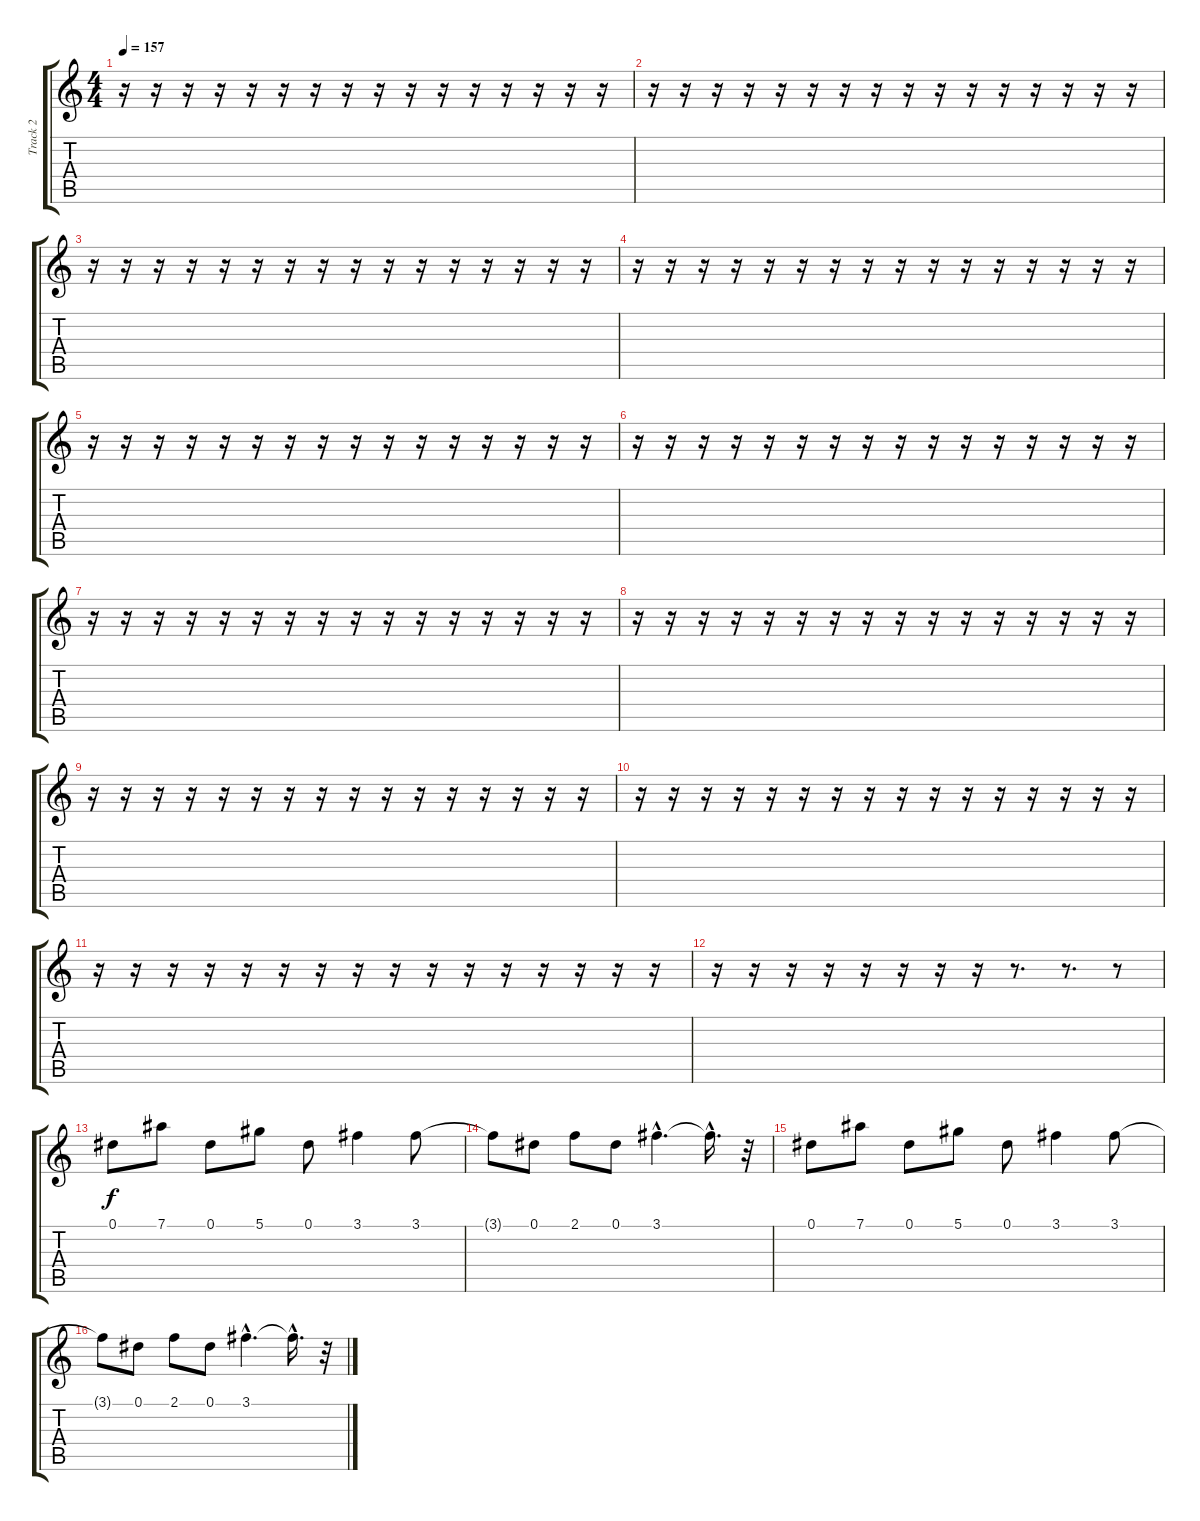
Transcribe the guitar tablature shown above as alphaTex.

\track ("Track 2" "Track 2") {instrument electricbassfinger}
\staff {score tabs}
\tuning (Eb4 Bb3 Gb3 Db3 Ab2 Eb2) {hide}
\ts (4 4)
\tempo 157
\clef g2
\ks c
r.16{dy f} r.16 r.16 r.16 r.16 r.16 r.16 r.16 r.16 r.16 r.16 r.16 r.16 r.16 r.16 r.16 |
r.16 r.16 r.16 r.16 r.16 r.16 r.16 r.16 r.16 r.16 r.16 r.16 r.16 r.16 r.16 r.16 |
r.16 r.16 r.16 r.16 r.16 r.16 r.16 r.16 r.16 r.16 r.16 r.16 r.16 r.16 r.16 r.16 |
r.16 r.16 r.16 r.16 r.16 r.16 r.16 r.16 r.16 r.16 r.16 r.16 r.16 r.16 r.16 r.16 |
r.16 r.16 r.16 r.16 r.16 r.16 r.16 r.16 r.16 r.16 r.16 r.16 r.16 r.16 r.16 r.16 |
r.16 r.16 r.16 r.16 r.16 r.16 r.16 r.16 r.16 r.16 r.16 r.16 r.16 r.16 r.16 r.16 |
r.16 r.16 r.16 r.16 r.16 r.16 r.16 r.16 r.16 r.16 r.16 r.16 r.16 r.16 r.16 r.16 |
r.16 r.16 r.16 r.16 r.16 r.16 r.16 r.16 r.16 r.16 r.16 r.16 r.16 r.16 r.16 r.16 |
r.16 r.16 r.16 r.16 r.16 r.16 r.16 r.16 r.16 r.16 r.16 r.16 r.16 r.16 r.16 r.16 |
r.16 r.16 r.16 r.16 r.16 r.16 r.16 r.16 r.16 r.16 r.16 r.16 r.16 r.16 r.16 r.16 |
r.16 r.16 r.16 r.16 r.16 r.16 r.16 r.16 r.16 r.16 r.16 r.16 r.16 r.16 r.16 r.16 |
r.16 r.16 r.16 r.16 r.16 r.16 r.16 r.16 r.8{d} r.8{d} r.8 |
0.1.8 7.1.8 0.1.8 5.1.8 0.1.8 3.1.4 3.1.8 |
3.1{t}.8 0.1.8 2.1.8 0.1.8 3.1{hac}.4{d} 3.1{hac t}.16{d} r.32 |
0.1.8 7.1.8 0.1.8 5.1.8 0.1.8 3.1.4 3.1.8 |
3.1{t}.8 0.1.8 2.1.8 0.1.8 3.1{hac}.4{d} 3.1{hac t}.16{d} r.32
